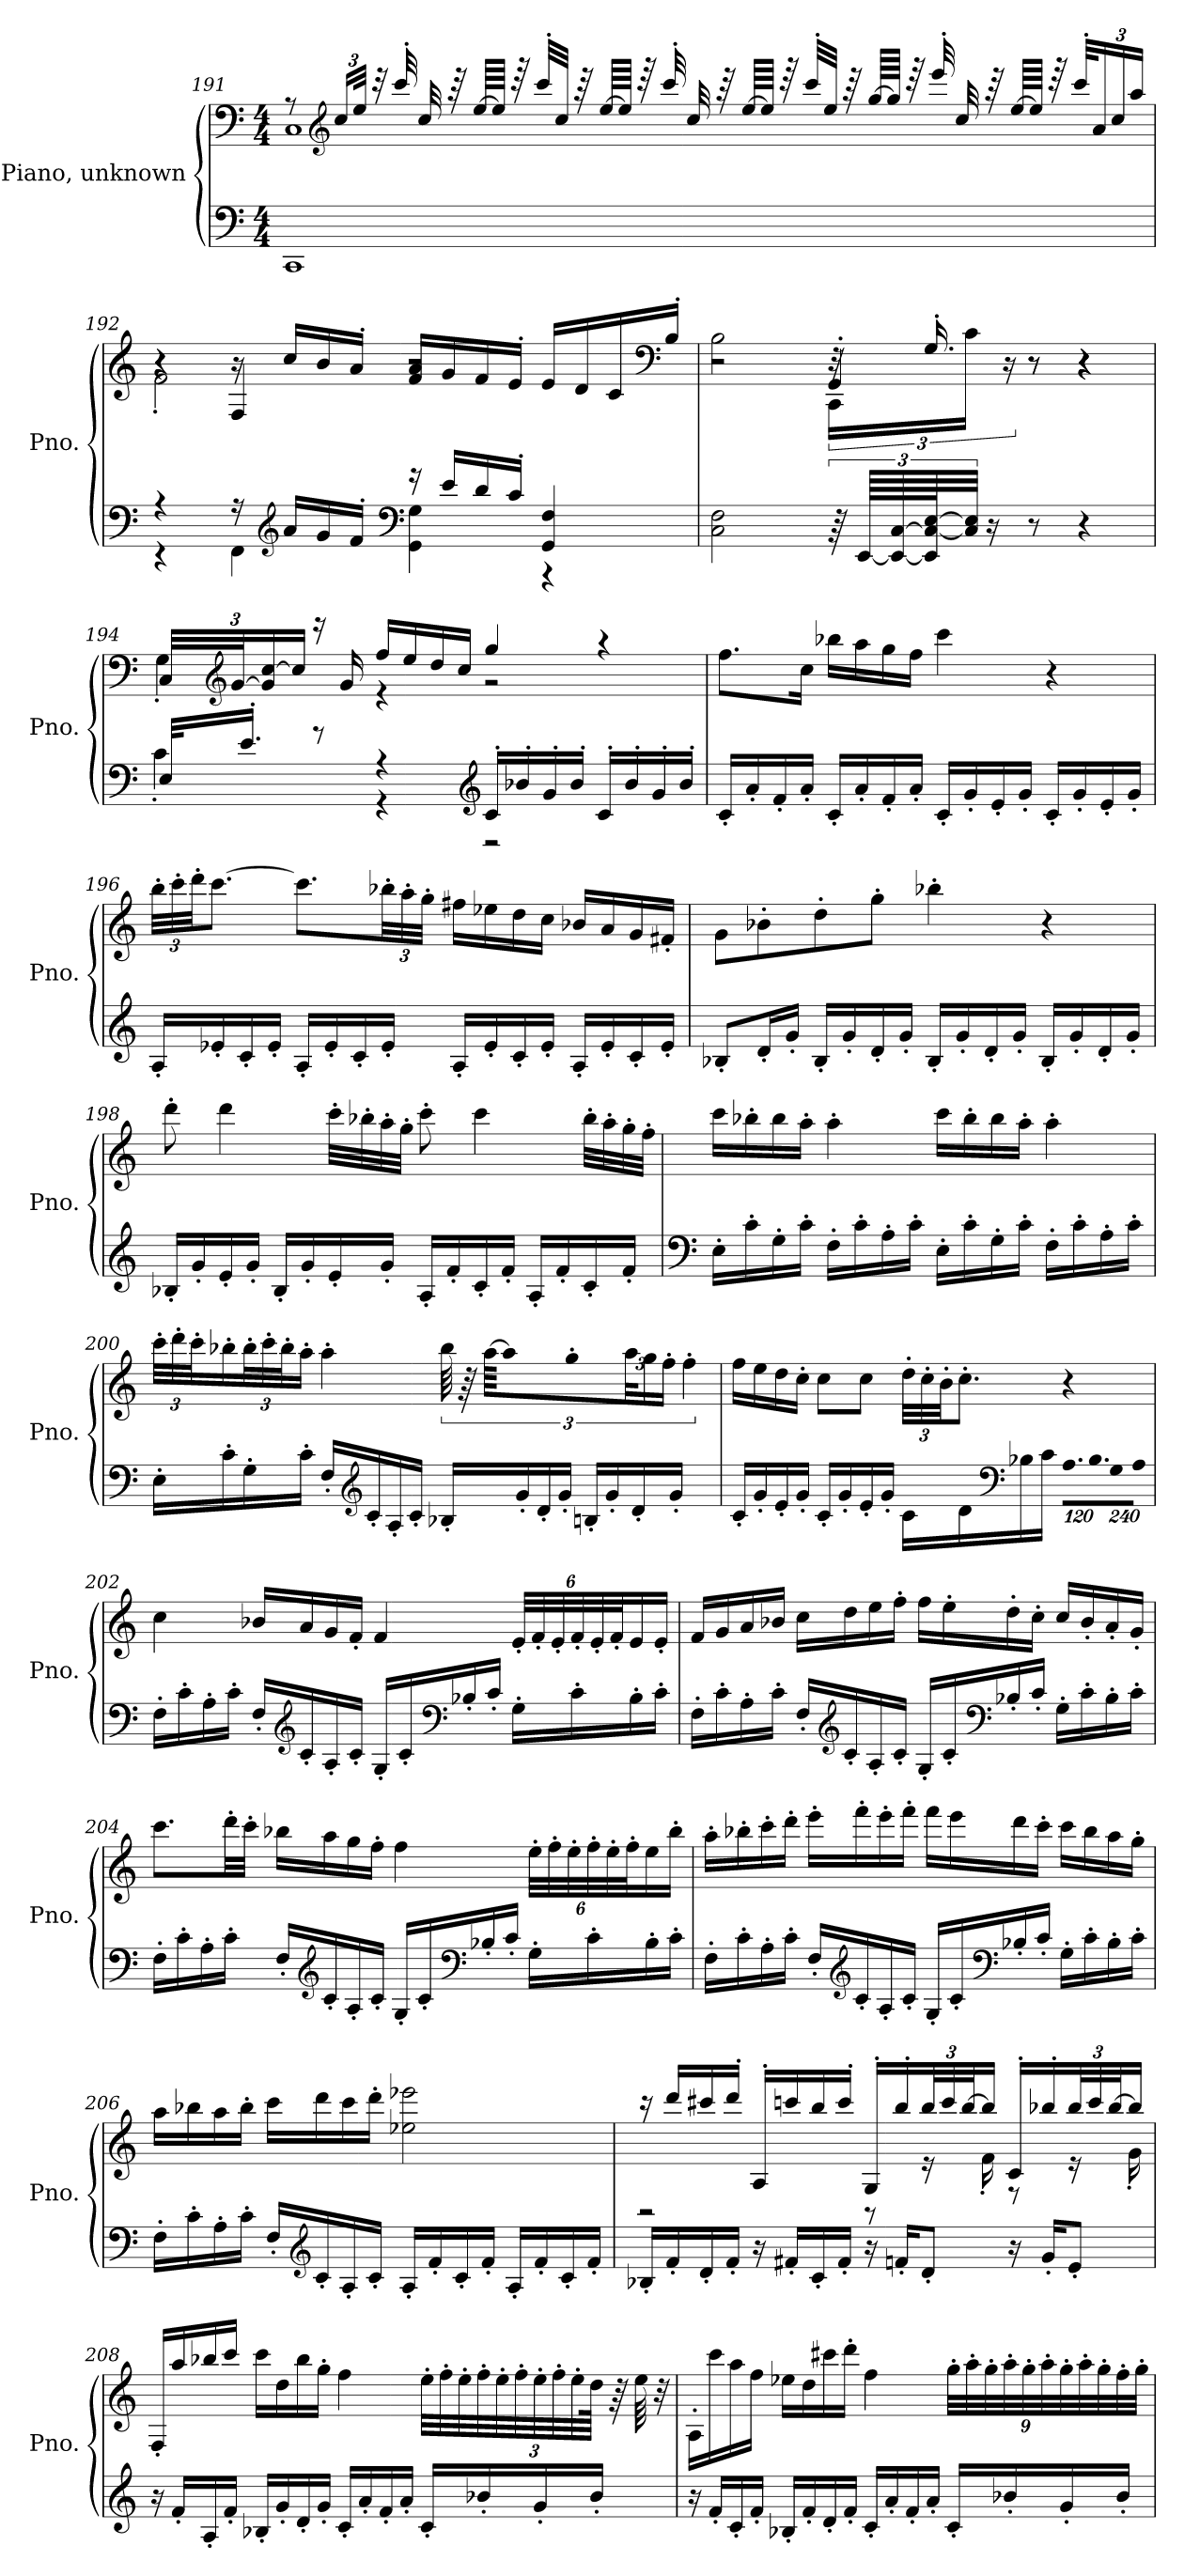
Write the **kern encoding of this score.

**kern	**kern
*part1	*part1
*staff2	*staff1
*I"Piano, unknown	*
*I'Pno.	*
!!LO:PB:g=z
*clefF4	*clefF4
*k[]	*k[]
*M4/4	*M4/4
=191	=191
*	*^
1CC	8r	1C
*	*clefG2	*
*	*Xbrackettup	*
.	24cc/LL	.
.	48ee/JJk	.
.	32r	.
.	32ccc'/	.
.	32cc/	.
.	64r	.
.	[64ee/LLLL	.
.	64ee/JJJJ]	.
.	64r	.
.	32ccc'/LLL	.
.	32cc/JJJ	.
.	64r	.
.	[64ee/LLLL	.
.	64ee/JJJJ]	.
.	64r	.
.	32ccc'/	.
.	32cc/	.
.	64r	.
.	[64ee/LLLL	.
.	64ee/JJJJ]	.
.	64r	.
.	32ccc'/LLL	.
.	32ee/JJJ	.
.	64r	.
.	[64gg/LLLL	.
.	64gg/JJJJ]	.
.	64r	.
.	32eee'/	.
.	32cc/	.
.	64r	.
.	[64ee/LLLL	.
.	64ee/JJJJ]	.
.	64r	.
.	32ccc'/KLL	.
.	24a/	.
.	24cc/	.
.	24aa/JJ	.
!!LO:LB:g=z
=192	=192	=192
*^	*	*^
4r	4r	4r	2f'\	4r
16r	4FF\	16r	.	4F/
*clefG2	*	*	*	*
16a/LL	.	16cc/LL	.	.
16g/	.	16b/	.	.
16f'/JJ	.	16a'/JJ	.	.
*clefF4	*	*	*	*
16r	4GG\ 4G\	16f/ 16a/LL	2r	2r
16e/LL	.	16g/	.	.
16d/	.	16f/	.	.
16c'/JJ	.	16e'/JJ	.	.
4GG/ 4F/	4r	16e/LL	.	.
.	.	16d/	.	.
.	.	16c/	.	.
*	*	*clefF4	*	*
.	.	16B'/JJ	.	.
*v	*v	*	*	*
=193	=193	=193	=193
2C\ 2F\	2r	2B\	2r
*	*	*brackettup	*
96r	32r	24CC\LL	4GG'/
[96EE/LLLL	.	.	.
96EE/_ [96C/	.	.	.
96EE/] 96C/_ [96E/J	16.G'/	.	.
48C/] 48E/]JJJ	.	24c\JJ	.
16r	.	.	.
.	.	24r	.
8r	8r	8r	.
4r	4r	4r	4r
*	*v	*v	*v
!!LO:LB:g=z
=194	=194
*^	*
*	*	*Xbrackettup
*	*	*^
32E/KLL	4c'\	48C/LLL	4G'\
*	*	*clefG2	*
.	.	[48g/J	.
16.e'/JJ	.	.	.
.	.	24g/] [24cc/	.
.	.	24cc/JJ]	.
8r	.	16r	.
.	.	16g/	.
4r	4r	16ff/LL	4r
.	.	16ee/	.
.	.	16dd/	.
.	.	16cc/JJ	.
*clefG2	*	*	*
16c'/LL	2r	4gg/	2r
16b-X'/	.	.	.
16g'/	.	.	.
16b-'/JJ	.	.	.
16c'/LL	.	4r	.
16b-'/	.	.	.
16g'/	.	.	.
16b-'/JJ	.	.	.
*v	*v	*	*
*	*v	*v
=195	=195
16c'/LL	8.ff\L
16a'/	.
16f'/	.
16a'/JJ	16cc\Jk
16c'/LL	16bb-X\LL
16a'/	16aa\
16f'/	16gg\
16a'/JJ	16ff\JJ
16c'/LL	4ccc\
16g'/	.
16e'/	.
16g'/JJ	.
16c'/LL	4r
16g'/	.
16e'/	.
16g'/JJ	.
!!LO:LB:g=z
=196	=196
16A'/LL	48bb'\LLL
.	48ccc'\
.	48ddd'\JJ
16e-X'/	[8.ccc\J
16c'/	.
16e-'/JJ	.
16A'/LL	8.ccc\L]
16e-'/	.
16c'/	.
16e-'/JJ	48bb-X'\LL
.	48aa'\
.	48gg'\JJJ
16A'/LL	16ff#X\LL
16e-'/	16ee-X\
16c'/	16dd\
16e-'/JJ	16cc\JJ
16A'/LL	16b-X/LL
16e-'/	16a/
16c'/	16g/
16e-'/JJ	16f#X'/JJ
=197	=197
8B-X'/L	8g\L
16d'/L	8b-X'\
16g'/JJ	.
16B-'/LL	8dd'\
16g'/	.
16d'/	8gg'\J
16g'/JJ	.
16B-'/LL	4bb-X'\
16g'/	.
16d'/	.
16g'/JJ	.
16B-'/LL	4r
16g'/	.
16d'/	.
16g'/JJ	.
!!LO:LB:g=z
=198	=198
16B-X'/LL	8ddd'\
16g'/	.
16e'/	4ddd\
16g'/JJ	.
16B-'/LL	.
16g'/	.
16e'/	32ccc'\LLL
.	32bb-X'\
16g'/JJ	32aa'\
.	32gg'\JJJ
16A'/LL	8ccc'\
16f'/	.
16c'/	4ccc\
16f'/JJ	.
16A'/LL	.
16f'/	.
16c'/	32bb-'\LLL
.	32aa'\
16f'/JJ	32gg'\
.	32ff'\JJJ
=199	=199
*clefF4	*
16E'\LL	16ccc\LL
16c'\	16bb-X'\
16G'\	16bb-\
16c'\JJ	16aa'\JJ
16F'\LL	4aa'\
16c'\	.
16A'\	.
16c'\JJ	.
16E'\LL	16ccc\LL
16c'\	16bb-'\
16G'\	16bb-\
16c'\JJ	16aa'\JJ
16F'\LL	4aa'\
16c'\	.
16A'\	.
16c'\JJ	.
!!LO:LB:g=z
=200	=200
16E'\LL	48ccc'\LLL
.	48ddd'\
.	48ccc'\J
16c'\	16bb-X'\
16G'\	48bb-'\L
.	48ccc'\
.	48bb-'\J
16c'\JJ	16aa'\JJ
16F'/LL	4aa'\
*clefG2	*
16c'/	.
16A'/	.
16c'/JJ	.
*	*brackettup
16B-X'/LL	96bb-\
.	96r
.	[96aa\KLLL
.	32aa\J]
16g'/	16gg'\
*	*Xbrackettup
16d'/	48aa\K
.	24gg\
16g'/JJ	16ff'\JJ
16Bn'/LL	4ff'\
16g'/	.
16d'/	.
16g'/JJ	.
!!LO:PB:g=z
=201	=201
16c'/LL	16ff\LL
16g'/	16ee\
16e'/	16dd\
16g'/JJ	16cc'\JJ
16c'/LL	8cc\L
16g'/	.
16e'/	8cc\J
16g'/JJ	.
16c\LL	48dd'\LLL
.	48cc'\
.	48b'\JJ
16d\	8.cc'\J
*clefF4	*
16B-X\	.
16c\JJ	.
*Xbrackettup	*
!LO:N:vis=32.	!
1920%103A\LLL	4r
!LO:N:vis=32.	!
1920%103B-\J	.
!LO:N:vis=16	!
1920%137G\	.
!LO:N:vis=16	!
1920%137A\JJ	.
=202	=202
16F'\LL	4cc\
16c'\	.
16A'\	.
16c'\JJ	.
16F'/LL	16b-X/LL
*clefG2	*
16c'/	16a/
16A'/	16g/
16c'/JJ	16f'/JJ
16G'/LL	4f/
16c'/	.
*clefF4	*
16B-X'/	.
16c'/JJ	.
16G'\LL	48e'/LLL
.	48f'/
.	48e'/
16c'\	48f'/
.	48e'/
.	48f'/J
16B-'\	16e/
16c'\JJ	16e'/JJ
!!LO:LB:g=z
=203	=203
16F'\LL	16f/LL
16c'\	16g/
16A'\	16a/
16c'\JJ	16b-X/JJ
16F'/LL	16cc\LL
*clefG2	*
16c'/	16dd\
16A'/	16ee\
16c'/JJ	16ff'\JJ
16G'/LL	16ff\LL
16c'/	16ee'\
*clefF4	*
16B-X'/	16dd'\
16c'/JJ	16cc'\JJ
16G'\LL	16cc/LL
16c'\	16b-'/
16B-'\	16a'/
16c'\JJ	16g'/JJ
!!LO:LB:g=z
=204	=204
16F'\LL	8.ccc\L
16c'\	.
16A'\	.
16c'\JJ	32ddd'\LL
.	32ccc'\JJJ
16F'/LL	16bb-X\LL
*clefG2	*
16c'/	16aa\
16A'/	16gg\
16c'/JJ	16ff'\JJ
16G'/LL	4ff\
16c'/	.
*clefF4	*
16B-X'/	.
16c'/JJ	.
16G'\LL	48ee'\LLL
.	48ff'\
.	48ee'\
16c'\	48ff'\
.	48ee'\
.	48ff'\J
16B-'\	16ee\
16c'\JJ	16bb-'\JJ
!!LO:LB:g=z
=205	=205
16F'\LL	16aa'\LL
16c'\	16bb-X'\
16A'\	16ccc'\
16c'\JJ	16ddd'\JJ
16F'/LL	16eee'\LL
*clefG2	*
16c'/	16fff'\
16A'/	16eee'\
16c'/JJ	16fff'\JJ
16G'/LL	16fff\LL
16c'/	16eee\
*clefF4	*
16B-X'/	16ddd\
16c'/JJ	16ccc'\JJ
16G'\LL	16ccc\LL
16c'\	16bb-\
16B-'\	16aa\
16c'\JJ	16gg'\JJ
=206	=206
16F'\LL	16aa\LL
16c'\	16bb-X\
16A'\	16aa\
16c'\JJ	16bb-'\JJ
16F'/LL	16ccc\LL
*clefG2	*
16c'/	16ddd\
16A'/	16ccc\
16c'/JJ	16ddd'\JJ
16A'/LL	2ee-X\ 2eee-X\
16f'/	.
16c'/	.
16f'/JJ	.
16A'/LL	.
16f'/	.
16c'/	.
16f'/JJ	.
!!LO:LB:g=z
=207	=207
*	*^
16B-X'/LL	16r	2r
16f'/	16ddd/LL	.
16d'/	16ccc#X/	.
16f'/JJ	16ddd'/JJ	.
16r	16A'/LL	.
16f#X'/LL	16cccn/	.
16c'/	16bb/	.
16f#'/JJ	16ccc'/JJ	.
16r	16G'/LL	8r
16fn'/KL	16bb'/	.
8d'/J	48bb/L	16r
.	48ccc/	.
.	[48bb/J	.
.	16bb/JJ]	16f'\
16r	16c'/LL	8r
16g'/KL	16bb-X'/	.
8e'/J	48bb-/L	16r
.	48ccc/	.
.	[48bb-/J	.
.	16bb-/JJ]	16g'\
*	*v	*v
!!LO:LB:g=z
=208	=208
16r	16F'/LL
16f'/LL	16aa/
16A'/	16bb-X/
16f'/JJ	16ccc/JJ
16B-X'/LL	16ccc\LL
16g'/	16dd\
16d'/	16bb-\
16g'/JJ	16gg'\JJ
16c'/LL	4ff\
16a'/	.
16f'/	.
16a'/JJ	.
16c'/LL	48ee'\LLL
.	48ff'\
.	48ee'\
16b-X'/	48ff'\
.	48ee'\
.	48ff'\
16g'/	48ee'\
.	48ff'\
.	48ee'\
*	*brackettup
16b-'/JJ	96dd\JJJk
.	96r
.	96ee\
.	32r
!!LO:PB:g=z
=209	=209
16r	16A'\LL
16f'/LL	16ccc\
16c'/	16aa\
16f'/JJ	16ff\JJ
16B-X'/LL	16ee-X\LL
16f'/	16dd\
16d'/	16ccc#X\
16f'/JJ	16ddd'\JJ
16c'/LL	4ff\
16a'/	.
16f'/	.
16a'/JJ	.
*	*Xbrackettup
16c'/LL	48gg'\LLL
.	48aa'\
.	48gg'\
16b-X'/	48aa'\
.	48gg'\
.	48aa'\
16g'/	48gg'\
.	48aa'\
.	48gg'\
16b-'/JJ	32ff'\
.	32gg'\JJJ
=	=
*-	*-
